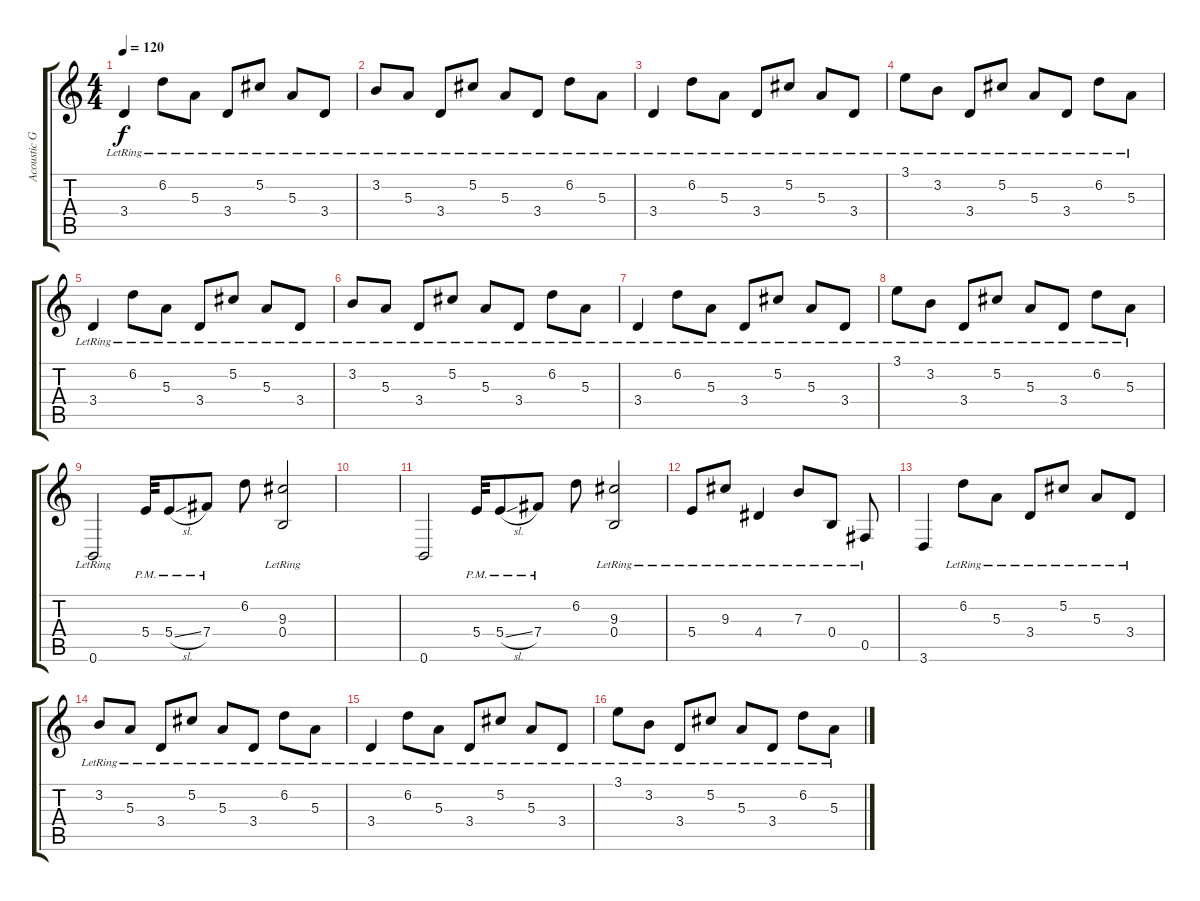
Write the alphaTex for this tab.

\track ("Acoustic Guitar" "Acoustic G") {instrument acousticguitarsteel}
\staff {score tabs}
\tuning (Db4 Ab3 E3 B2 Gb2 B1) {hide}
\ts (4 4)
\tempo 120
\clef g2
\ks c
3.4{lr}.4{dy f} 6.2{lr}.8 5.3{lr}.8 3.4{lr}.8 5.2{lr}.8 5.3{lr}.8 3.4{lr}.8 |
3.2{lr}.8 5.3{lr}.8 3.4{lr}.8 5.2{lr}.8 5.3{lr}.8 3.4{lr}.8 6.2{lr}.8 5.3{lr}.8 |
3.4{lr}.4 6.2{lr}.8 5.3{lr}.8 3.4{lr}.8 5.2{lr}.8 5.3{lr}.8 3.4{lr}.8 |
3.1{lr}.8 3.2{lr}.8 3.4{lr}.8 5.2{lr}.8 5.3{lr}.8 3.4{lr}.8 6.2{lr}.8 5.3{lr}.8 |
3.4{lr}.4 6.2{lr}.8 5.3{lr}.8 3.4{lr}.8 5.2{lr}.8 5.3{lr}.8 3.4{lr}.8 |
3.2{lr}.8 5.3{lr}.8 3.4{lr}.8 5.2{lr}.8 5.3{lr}.8 3.4{lr}.8 6.2{lr}.8 5.3{lr}.8 |
3.4{lr}.4 6.2{lr}.8 5.3{lr}.8 3.4{lr}.8 5.2{lr}.8 5.3{lr}.8 3.4{lr}.8 |
3.1{lr}.8 3.2{lr}.8 3.4{lr}.8 5.2{lr}.8 5.3{lr}.8 3.4{lr}.8 6.2{lr}.8 5.3{lr}.8 |
0.6{lr}.2 5.4{pm}.32 5.4{sl pm}.8 7.4{pm}.8 6.2.8 (9.3{lr} 0.4).2 |
|
0.6.2 5.4{pm}.32 5.4{sl pm}.8 7.4{pm}.8 6.2.8 (9.3 0.4{lr}).2 |
5.4{lr}.8 9.3{lr}.8 4.4{lr}.4 7.3{lr}.8 0.4{lr}.8 0.5{lr}.8 |
3.6.4 6.2{lr}.8 5.3{lr}.8 3.4{lr}.8 5.2{lr}.8 5.3{lr}.8 3.4{lr}.8 |
3.2{lr}.8 5.3{lr}.8 3.4{lr}.8 5.2{lr}.8 5.3{lr}.8 3.4{lr}.8 6.2{lr}.8 5.3{lr}.8 |
3.4{lr}.4 6.2{lr}.8 5.3{lr}.8 3.4{lr}.8 5.2{lr}.8 5.3{lr}.8 3.4{lr}.8 |
3.1{lr}.8 3.2{lr}.8 3.4{lr}.8 5.2{lr}.8 5.3{lr}.8 3.4{lr}.8 6.2{lr}.8 5.3{lr}.8
